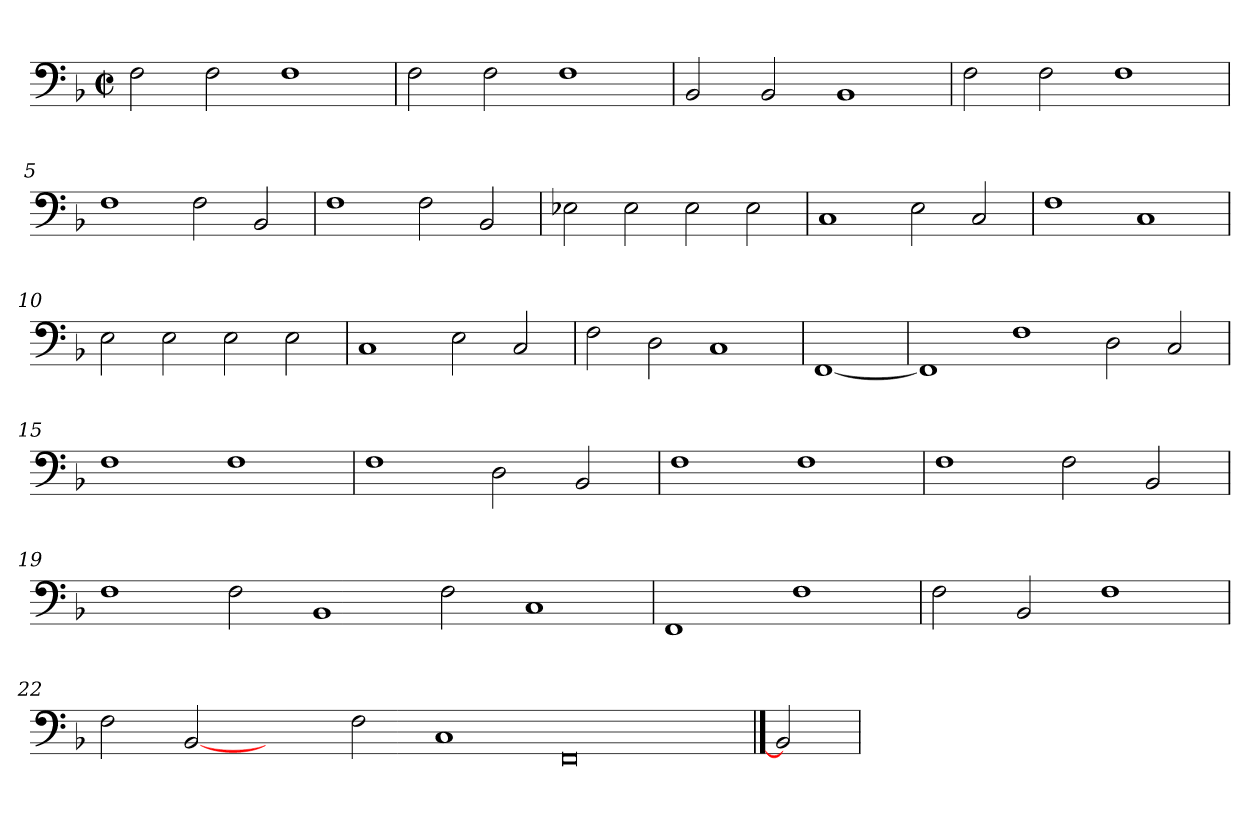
**kern
*part1
*staff1
*clefF4
*k[b-]
*M2/2
*met(c|)
=1
2F\
2F\
1F
=2
2F\
2F\
1F
=3
2BB-/
2BB-/
1BB-
=4
2F\
2F\
1F
=5
1F
2F\
2BB-/
=6
1F
2F\
2BB-/
=7
2E-X\
2E-\
2E-\
2E-\
=8
1C
2E\
2C/
=9
1F
1C
=10
2E\
2E\
2E\
2E\
=11
1C
2E\
2C/
=12
2F\
2D\
1C
=13
[1FF
=14
1FF]
1F
2D\
2C/
=15
1F
1F
=16
1F
2D\
2BB-/
=17
1F
1F
=18
1F
2F\
2BB-/
=19
1F
2F\
1BB-
2F\
1C
=20
1FF
1F
=21
2F\
2BB-/
1F
=22
2F\
[2BB-
2ryy
2F\
1C
0FF
==23
2BB-]
=
*-
